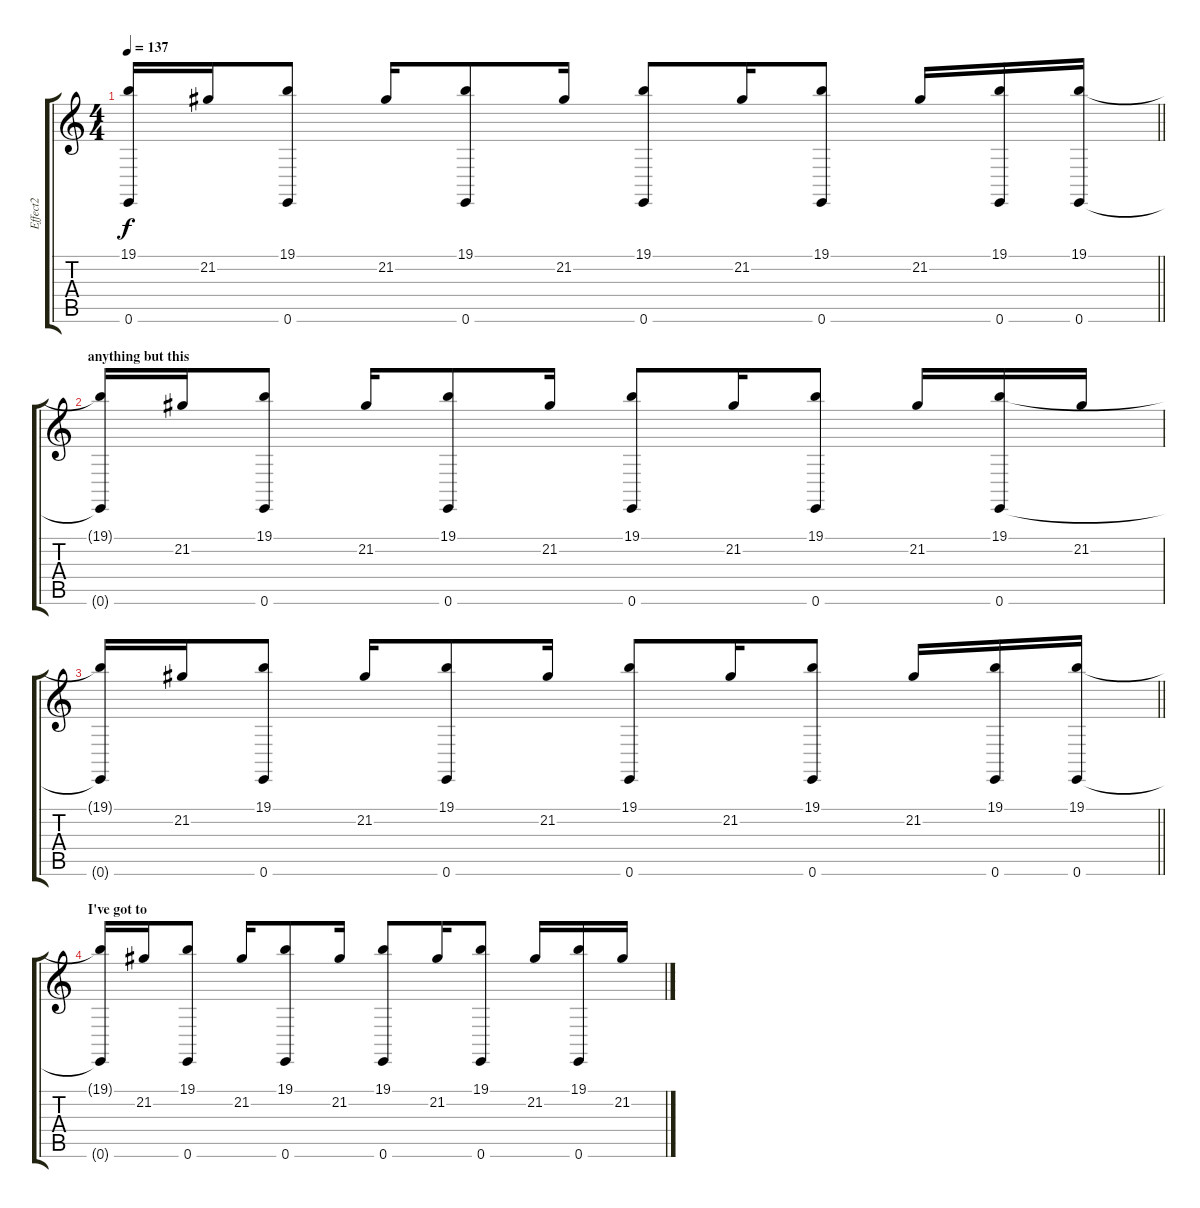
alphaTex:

\track ("Effect2" "Effect2") {instrument fx5brightness}
\staff {score tabs}
\tuning (E4 B3 G3 D3 A2 E2) {hide}
\ts (4 4)
\tempo 137
\clef g2
\barLineRight lightlight
\ks c
(19.1{t} 0.6{t}).16{dy f volume 5} 21.2.16{volume 3} (19.1 0.6).8 21.2.16 (19.1 0.6).8 21.2.16 (19.1 0.6).8 21.2.16 (19.1 0.6).8 21.2.16 (19.1 0.6).16{volume 5} (19.1 0.6).16 |
\section ("" "anything but this")
(19.1{t} 0.6{t}).16{volume 5} 21.2.16 (19.1 0.6).8 21.2.16 (19.1 0.6).8 21.2.16 (19.1 0.6).8 21.2.16 (19.1 0.6).8 21.2.16 (19.1 0.6).16 21.2.16 |
\barLineRight lightlight
(19.1{t} 0.6{t}).16{volume 5} 21.2.16{volume 3} (19.1 0.6).8 21.2.16 (19.1 0.6).8 21.2.16 (19.1 0.6).8 21.2.16 (19.1 0.6).8 21.2.16 (19.1 0.6).16{volume 5} (19.1 0.6).16 |
\section ("" "I've got to ")
(19.1{t} 0.6{t}).16{volume 5} 21.2.16 (19.1 0.6).8 21.2.16 (19.1 0.6).8 21.2.16 (19.1 0.6).8 21.2.16 (19.1 0.6).8 21.2.16 (19.1 0.6).16 21.2.16
